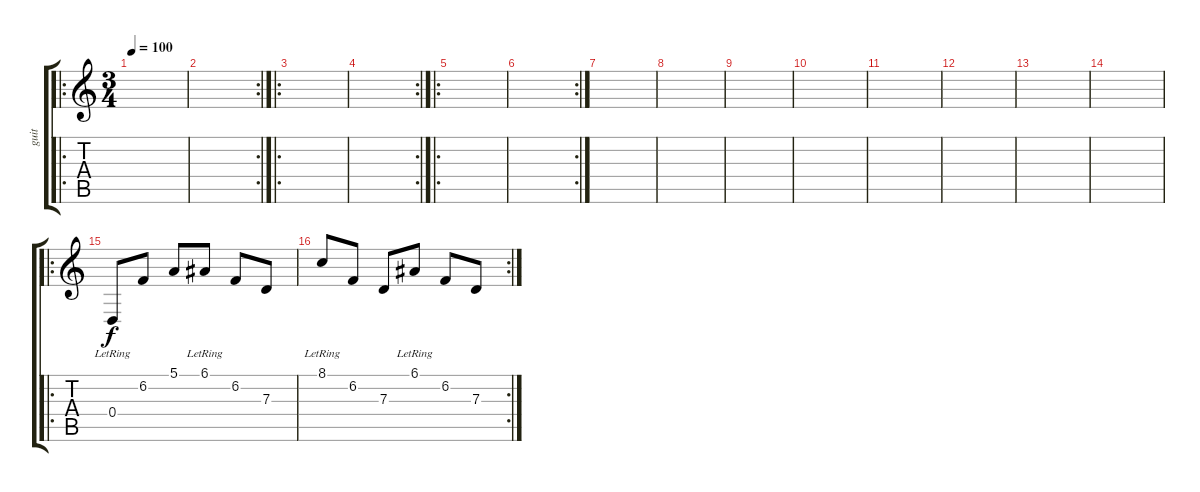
\track ("guit" "guit") {instrument musicbox}
\staff {score tabs}
\tuning (E4 B3 G3 D3 A2 E2) {hide}
\ro
\ts (3 4)
\tempo 100
\clef g2
\ks c
|
\rc 2
|
\ro
|
\rc 2
|
\ro
|
\rc 2
|
|
|
|
|
|
|
|
|
\ro
0.4{lr}.8 6.2.8 5.1.8 6.1{lr}.8 6.2.8 7.3.8 |
\rc 2
8.1{lr}.8 6.2.8 7.3.8 6.1{lr}.8 6.2.8 7.3.8
